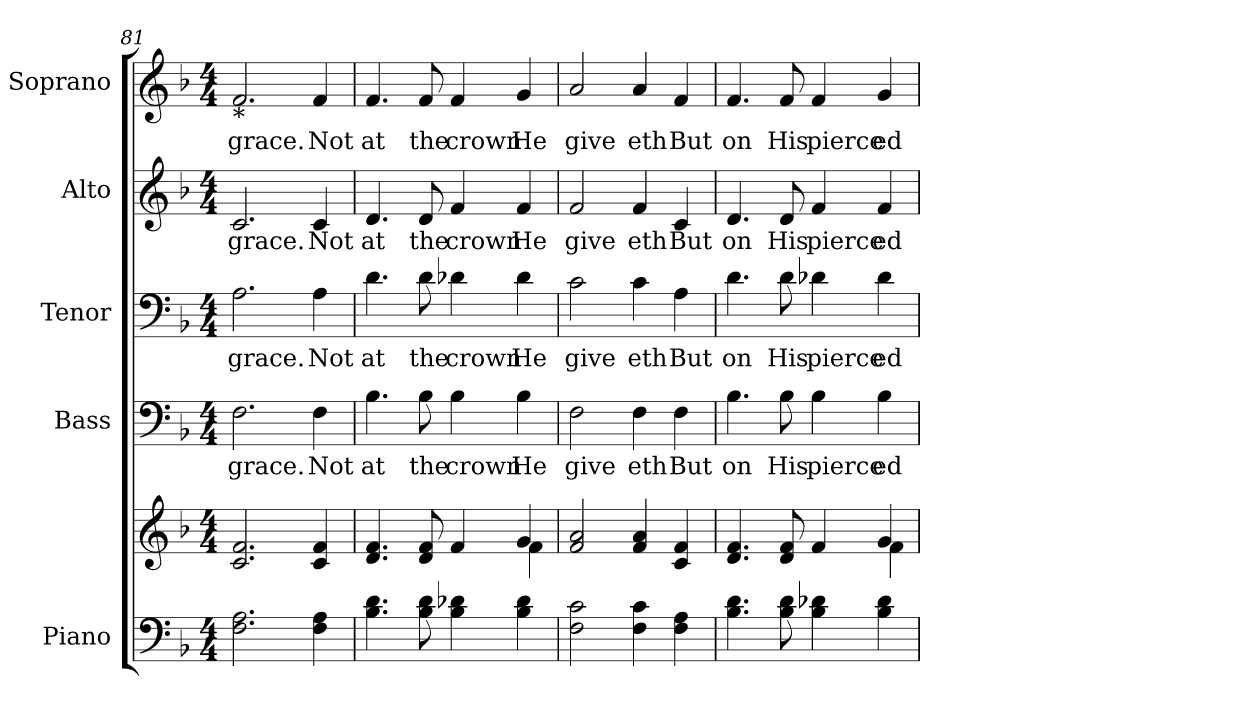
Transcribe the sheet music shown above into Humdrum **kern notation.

**kern	**kern	**kern	**text	**kern	**text	**kern	**text	**kern	**text
*part5	*part5	*part4	*part4	*part3	*part3	*part2	*part2	*part1	*part1
*staff6	*staff5	*staff4	*staff4	*staff3	*staff3	*staff2	*staff2	*staff1	*staff1
*I"Piano	*	*I"Bass	*	*I"Tenor	*	*I"Alto	*	*I"Soprano	*
*I'Pno.	*	*I'B.	*	*I'T.	*	*I'A.	*	*I'S.	*
*clefF4	*clefG2	*clefF4	*	*clefF4	*	*clefG2	*	*clefG2	*
*k[b-]	*k[b-]	*k[b-]	*	*k[b-]	*	*k[b-]	*	*k[b-]	*
*F:	*F:	*F:	*	*F:	*	*F:	*	*F:	*
*M4/4	*M4/4	*M4/4	*	*M4/4	*	*M4/4	*	*M4/4	*
=81	=81	=81	=81	=81	=81	=81	=81	=81	=81
!	!	!	!LO:LY:b:color=#000000	!	!	!	!	!	!
!	!	!	!	!	!LO:LY:b:color=#000000	!	!	!	!
!	!	!	!	!	!	!	!LO:LY:b:color=#000000	!	!
!	!	!	!	!	!	!	!	!LO:TX:b:t=*	!
!	!	!	!	!	!	!	!	!	!LO:LY:b:color=#000000
2.Fi\ 2.Ai	2.ci/ 2.fi	2.Fi\	grace.	2.Ai\	grace.	2.ci/	grace.	2.fi/	grace.
!	!	!	!LO:LY:b:color=#000000	!	!	!	!	!	!
!	!	!	!	!	!LO:LY:b:color=#000000	!	!	!	!
!	!	!	!	!	!	!	!LO:LY:b:color=#000000	!	!
!	!	!	!	!	!	!	!	!	!LO:LY:b:color=#000000
4Fi\ 4Ai	4ci/ 4fi	4Fi\	Not	4Ai\	Not	4ci/	Not	4fi/	Not
!!LO:PB:g=z
=82	=82	=82	=82	=82	=82	=82	=82	=82	=82
*	*^	*	*	*	*	*	*	*	*
!	!	!	!	!LO:LY:b:color=#000000	!	!	!	!	!	!
!	!	!	!	!	!	!LO:LY:b:color=#000000	!	!	!	!
!	!	!	!	!	!	!	!	!LO:LY:b:color=#000000	!	!
!	!	!	!	!	!	!	!	!	!	!LO:LY:b:color=#000000
4.B-i\ 4.di	4.di/ 4.fi	2ryy	4.B-i\	at	4.di\	at	4.di/	at	4.fi/	at
!	!	!	!	!LO:LY:b:color=#000000	!	!	!	!	!	!
!	!	!	!	!	!	!LO:LY:b:color=#000000	!	!	!	!
!	!	!	!	!	!	!	!	!LO:LY:b:color=#000000	!	!
!	!	!	!	!	!	!	!	!	!	!LO:LY:b:color=#000000
8B-i\ 8di	8di/ 8fi	.	8B-i\	the	8di\	the	8di/	the	8fi/	the
!	!	!	!	!LO:LY:b:color=#000000	!	!	!	!	!	!
!	!	!	!	!	!	!LO:LY:b:color=#000000	!	!	!	!
!	!	!	!	!	!	!	!	!LO:LY:b:color=#000000	!	!
!	!	!	!	!	!	!	!	!	!	!LO:LY:b:color=#000000
4B-i\ 4d-Xi	4fi/	4ryy	4B-i\	crown	4d-Xi\	crown	4fi/	crown	4fi/	crown
!	!	!	!	!LO:LY:b:color=#000000	!	!	!	!	!	!
!	!	!	!	!	!	!LO:LY:b:color=#000000	!	!	!	!
!	!	!	!	!	!	!	!	!LO:LY:b:color=#000000	!	!
!	!	!	!	!	!	!	!	!	!	!LO:LY:b:color=#000000
4B-i\ 4d-i	4gi/	4fi\	4B-i\	He	4d-i\	He	4fi/	He	4gi/	He
*	*v	*v	*	*	*	*	*	*	*	*
=83	=83	=83	=83	=83	=83	=83	=83	=83	=83
*	*^	*	*	*	*	*	*	*	*
!	!	!	!	!LO:LY:b:color=#000000	!	!	!	!	!	!
*	*v	*v	*	*	*	*	*	*	*	*
*	*^	*	*	*	*	*	*	*	*
!	!	!	!	!	!	!LO:LY:b:color=#000000	!	!	!	!
*	*v	*v	*	*	*	*	*	*	*	*
*	*^	*	*	*	*	*	*	*	*
!	!	!	!	!	!	!	!	!LO:LY:b:color=#000000	!	!
*	*v	*v	*	*	*	*	*	*	*	*
*	*^	*	*	*	*	*	*	*	*
!	!	!	!	!	!	!	!	!	!	!LO:LY:b:color=#000000
*	*v	*v	*	*	*	*	*	*	*	*
2Fi\ 2ci	2fi/ 2ai	2Fi\	give	2ci\	give	2fi/	give	2ai/	give
!	!	!	!LO:LY:b:color=#000000	!	!	!	!	!	!
!	!	!	!	!	!LO:LY:b:color=#000000	!	!	!	!
!	!	!	!	!	!	!	!LO:LY:b:color=#000000	!	!
!	!	!	!	!	!	!	!	!	!LO:LY:b:color=#000000
4Fi\ 4ci	4fi/ 4ai	4Fi\	eth	4ci\	eth	4fi/	eth	4ai/	eth
!	!	!	!LO:LY:b:color=#000000	!	!	!	!	!	!
!	!	!	!	!	!LO:LY:b:color=#000000	!	!	!	!
!	!	!	!	!	!	!	!LO:LY:b:color=#000000	!	!
!	!	!	!	!	!	!	!	!	!LO:LY:b:color=#000000
4Fi\ 4Ai	4ci/ 4fi	4Fi\	But	4Ai\	But	4ci/	But	4fi/	But
!!LO:PB:g=z
=84	=84	=84	=84	=84	=84	=84	=84	=84	=84
*	*^	*	*	*	*	*	*	*	*
!	!	!	!	!LO:LY:b:color=#000000	!	!	!	!	!	!
!	!	!	!	!	!	!LO:LY:b:color=#000000	!	!	!	!
!	!	!	!	!	!	!	!	!LO:LY:b:color=#000000	!	!
!	!	!	!	!	!	!	!	!	!	!LO:LY:b:color=#000000
4.B-i\ 4.di	4.di/ 4.fi	2ryy	4.B-i\	on	4.di\	on	4.di/	on	4.fi/	on
!	!	!	!	!LO:LY:b:color=#000000	!	!	!	!	!	!
!	!	!	!	!	!	!LO:LY:b:color=#000000	!	!	!	!
!	!	!	!	!	!	!	!	!LO:LY:b:color=#000000	!	!
!	!	!	!	!	!	!	!	!	!	!LO:LY:b:color=#000000
8B-i\ 8di	8di/ 8fi	.	8B-i\	His	8di\	His	8di/	His	8fi/	His
!	!	!	!	!LO:LY:b:color=#000000	!	!	!	!	!	!
!	!	!	!	!	!	!LO:LY:b:color=#000000	!	!	!	!
!	!	!	!	!	!	!	!	!LO:LY:b:color=#000000	!	!
!	!	!	!	!	!	!	!	!	!	!LO:LY:b:color=#000000
4B-i\ 4d-Xi	4fi/	4ryy	4B-i\	pierce	4d-Xi\	pierce	4fi/	pierce	4fi/	pierce
!	!	!	!	!LO:LY:b:color=#000000	!	!	!	!	!	!
!	!	!	!	!	!	!LO:LY:b:color=#000000	!	!	!	!
!	!	!	!	!	!	!	!	!LO:LY:b:color=#000000	!	!
!	!	!	!	!	!	!	!	!	!	!LO:LY:b:color=#000000
4B-i\ 4d-i	4gi/	4fi\	4B-i\	ed	4d-i\	ed	4fi/	ed	4gi/	ed
*	*v	*v	*	*	*	*	*	*	*	*
=	=	=	=	=	=	=	=	=	=
*-	*-	*-	*-	*-	*-	*-	*-	*-	*-
